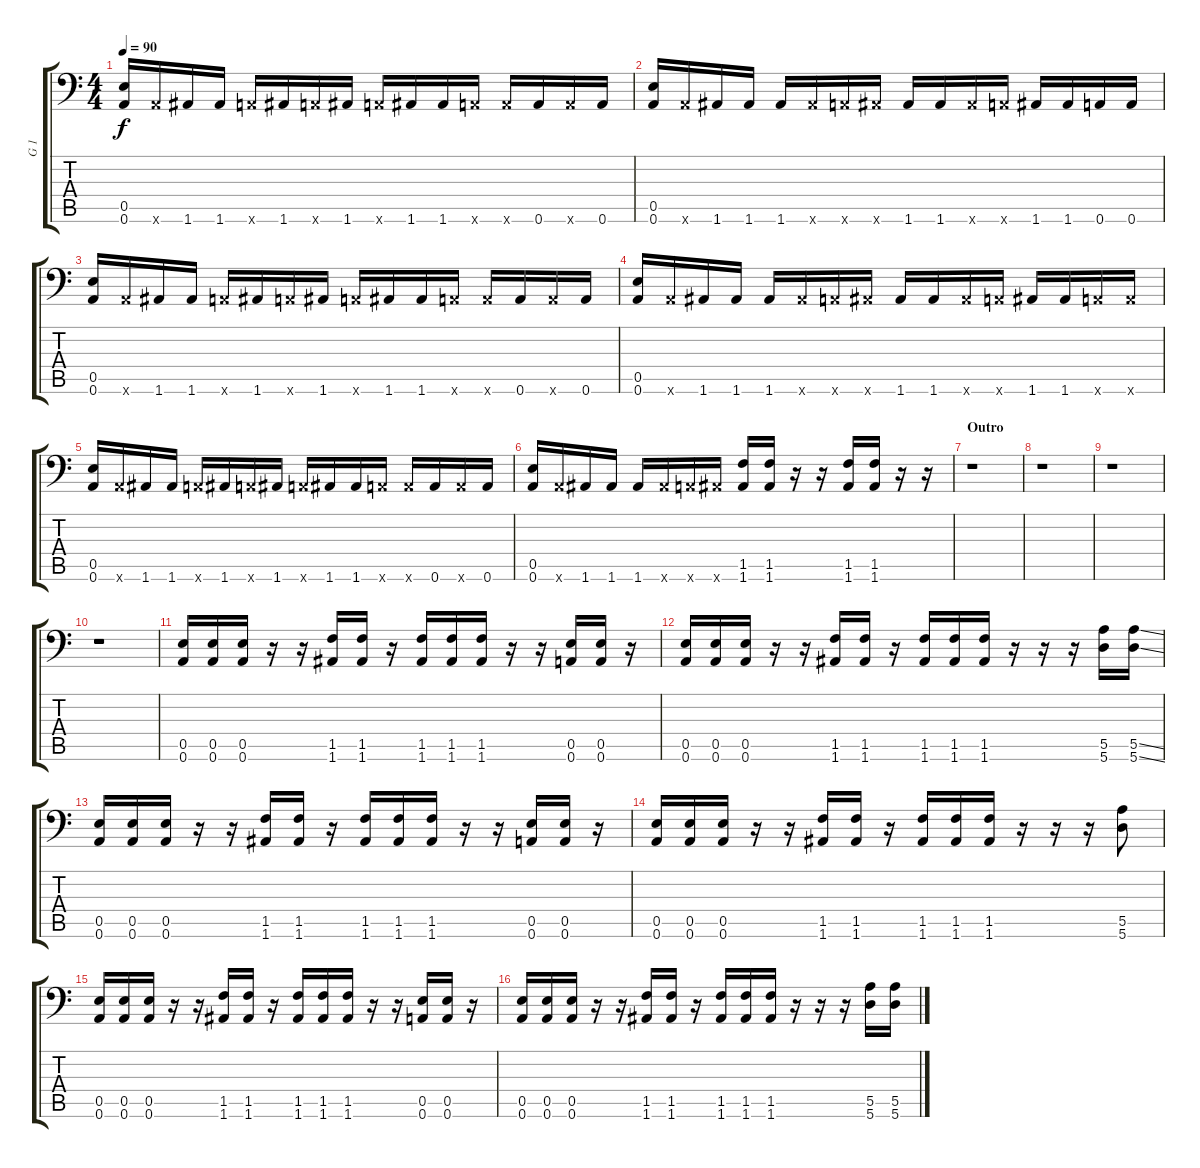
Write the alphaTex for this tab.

\track ("G 1" "G 1") {instrument distortionguitar}
\staff {score tabs}
\tuning (E4 B3 G3 A2 E2 A1) {hide}
\ts (4 4)
\tempo 90
\clef f4
\ks c
(0.5 0.6).16{dy f} 0.6{x}.16 1.6.16 1.6.16 0.6{x}.16 1.6.16 0.6{x}.16 1.6.16 0.6{x}.16 1.6.16 1.6.16 0.6{x}.16 0.6{x}.16 0.6.16 0.6{x}.16 0.6.16 |
(0.5 0.6).16 0.6{x}.16 1.6.16 1.6.16 1.6.16 1.6{x}.16 0.6{x}.16 1.6{x}.16 1.6.16 1.6.16 1.6{x}.16 0.6{x}.16 1.6.16 1.6.16 0.6.16 0.6.16 |
(0.5 0.6).16 0.6{x}.16 1.6.16 1.6.16 0.6{x}.16 1.6.16 0.6{x}.16 1.6.16 0.6{x}.16 1.6.16 1.6.16 0.6{x}.16 0.6{x}.16 0.6.16 0.6{x}.16 0.6.16 |
(0.5 0.6).16 0.6{x}.16 1.6.16 1.6.16 1.6.16 1.6{x}.16 0.6{x}.16 1.6{x}.16 1.6.16 1.6.16 1.6{x}.16 0.6{x}.16 1.6.16 1.6.16 0.6{x}.16 0.6{x}.16 |
(0.5 0.6).16 0.6{x}.16 1.6.16 1.6.16 0.6{x}.16 1.6.16 0.6{x}.16 1.6.16 0.6{x}.16 1.6.16 1.6.16 0.6{x}.16 0.6{x}.16 0.6.16 0.6{x}.16 0.6.16 |
(0.5 0.6).16 0.6{x}.16 1.6.16 1.6.16 1.6.16 1.6{x}.16 0.6{x}.16 1.6{x}.16 (1.5 1.6).16 (1.5 1.6).16 r.16 r.16 (1.5 1.6).16 (1.5 1.6).16 r.16 r.16 |
\section ("" "Outro")
r.1 |
r.1 |
r.1 |
r.1 |
(0.5 0.6).16 (0.5 0.6).16 (0.5 0.6).16 r.16 r.16 (1.5 1.6).16 (1.5 1.6).16 r.16 (1.5 1.6).16 (1.5 1.6).16 (1.5 1.6).16 r.16 r.16 (0.5 0.6).16 (0.5 0.6).16 r.16 |
(0.5 0.6).16 (0.5 0.6).16 (0.5 0.6).16 r.16 r.16 (1.5 1.6).16 (1.5 1.6).16 r.16 (1.5 1.6).16 (1.5 1.6).16 (1.5 1.6).16 r.16 r.16 r.16 (5.5 5.6).16 (5.5{ss} 5.6{ss}).16 |
(0.5 0.6).16 (0.5 0.6).16 (0.5 0.6).16 r.16 r.16 (1.5 1.6).16 (1.5 1.6).16 r.16 (1.5 1.6).16 (1.5 1.6).16 (1.5 1.6).16 r.16 r.16 (0.5 0.6).16 (0.5 0.6).16 r.16 |
(0.5 0.6).16 (0.5 0.6).16 (0.5 0.6).16 r.16 r.16 (1.5 1.6).16 (1.5 1.6).16 r.16 (1.5 1.6).16 (1.5 1.6).16 (1.5 1.6).16 r.16 r.16 r.16 (5.5 5.6).8 |
(0.5 0.6).16 (0.5 0.6).16 (0.5 0.6).16 r.16 r.16 (1.5 1.6).16 (1.5 1.6).16 r.16 (1.5 1.6).16 (1.5 1.6).16 (1.5 1.6).16 r.16 r.16 (0.5 0.6).16 (0.5 0.6).16 r.16 |
(0.5 0.6).16 (0.5 0.6).16 (0.5 0.6).16 r.16 r.16 (1.5 1.6).16 (1.5 1.6).16 r.16 (1.5 1.6).16 (1.5 1.6).16 (1.5 1.6).16 r.16 r.16 r.16 (5.5 5.6).16 (5.5{ss} 5.6{ss}).16
